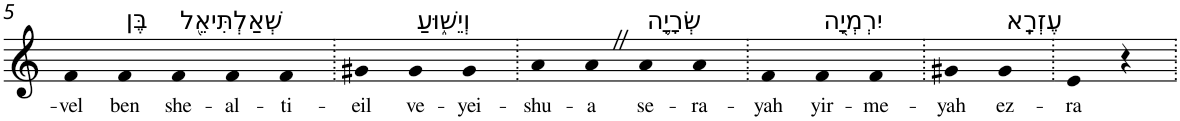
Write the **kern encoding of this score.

**kern	**text
*part1	*part1
*staff1	*staff1
*I"Piano	*
*I'Pno	*
!!LO:PB:g=z
*clefG2	*
*k[]	*
=5	=5
!	!LO:LY:b
4f	-vel
!LO:TX:a:t=בֶּן	!
!	!LO:LY:b
4f	ben
!LO:TX:a:t=שְׁאַלְתִּיאֵ֖ל	!
!	!LO:LY:b
4f	she-
!	!LO:LY:b
4f	-al-
!	!LO:LY:b
4f	-ti-
=6.	=6.
!	!LO:LY:b
4g#X	-eil
!LO:TX:a:t=וְיֵשׁ֑וּעַ	!
!	!LO:LY:b
4g#	ve-
!	!LO:LY:b
4g#	-yei-
=7.	=7.
!	!LO:LY:b
4a	-shu-
!	!LO:LY:b
4aZ	-a
!LO:TX:a:t=שְׂרָיָ֥ה	!
!	!LO:LY:b
4a	se-
!	!LO:LY:b
4a	-ra-
=8.	=8.
!	!LO:LY:b
4f	-yah
!LO:TX:a:t=יִרְמְיָ֖ה	!
!	!LO:LY:b
4f	yir-
!	!LO:LY:b
4f	-me-
=9.	=9.
!	!LO:LY:b
4g#X	-yah
!LO:TX:a:t=עֶזְרָֽא	!
!	!LO:LY:b
4g#	ez-
=10.	=10.
!	!LO:LY:b
4e	-ra
4r	.
=.	=.
*-	*-
